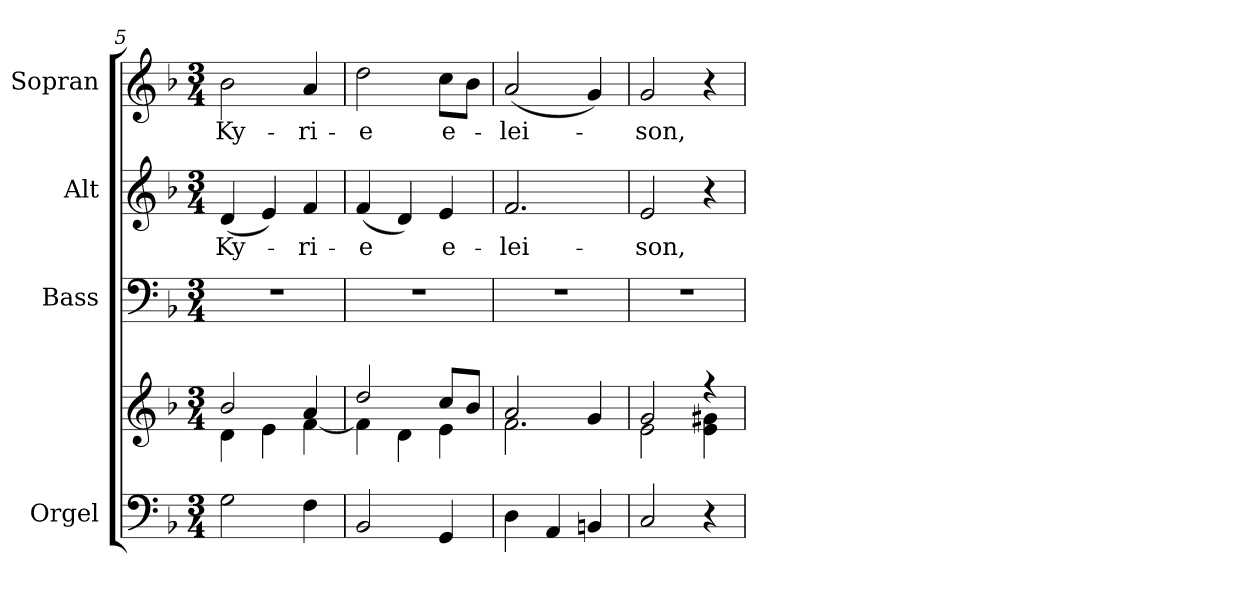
**kern	**kern	**kern	**kern	**text	**kern	**text
*part4	*part4	*part3	*part2	*part2	*part1	*part1
*staff5	*staff4	*staff3	*staff2	*staff2	*staff1	*staff1
*I"Orgel	*	*I"Bass	*I"Alt	*	*I"Sopran	*
*I'Org.	*	*I'B.	*I'A.	*	*I'S.	*
*clefF4	*clefG2	*clefF4	*clefG2	*	*clefG2	*
*k[b-]	*k[b-]	*k[b-]	*k[b-]	*	*k[b-]	*
*F:	*F:	*F:	*F:	*	*F:	*
*M3/4	*M3/4	*M3/4	*M3/4	*	*M3/4	*
=5	=5	=5	=5	=5	=5	=5
*	*^	*	*	*	*	*
!	!	!	!	!	!LO:LY:b	!	!LO:LY:b
2G\	2b-/	4d\	2.r	(<4d/	Ky-	2b-\	Ky-
.	.	4e\	.	4e/)	.	.	.
!	!	!	!	!	!LO:LY:b	!	!LO:LY:b
4F\	4a/	[<4f\	.	4f/	-ri-	4a/	-ri-
=6	=6	=6	=6	=6	=6	=6	=6
!	!	!	!	!	!LO:LY:b	!	!LO:LY:b
2BB-/	2dd/	4f\]	2.r	(<4f/	-e	2dd\	-e
.	.	4d\	.	4d/)	.	.	.
!	!	!	!	!	!LO:LY:b	!	!LO:LY:b
4GG/	8cc/L	4e\	.	4e/	e-	8cc\L	e-
.	8b-/J	.	.	.	.	8b-\J	.
!!LO:LB:g=z
=7	=7	=7	=7	=7	=7	=7	=7
!	!	!	!	!	!LO:LY:b	!	!LO:LY:b
4D\	2a/	2.f\	2.r	2.f/	-lei-	(<2a/	-lei-
4AA/	.	.	.	.	.	.	.
4BBn/	4g/	.	.	.	.	4g/)	.
=8	=8	=8	=8	=8	=8	=8	=8
!	!	!	!	!	!LO:LY:b	!	!LO:LY:b
2C/	2g/	2e\	2.r	2e/	-son,	2g/	-son,
4r	4ree	4e\ 4g#X\	.	4r	.	4r	.
*	*v	*v	*	*	*	*	*
=	=	=	=	=	=	=
*-	*-	*-	*-	*-	*-	*-
